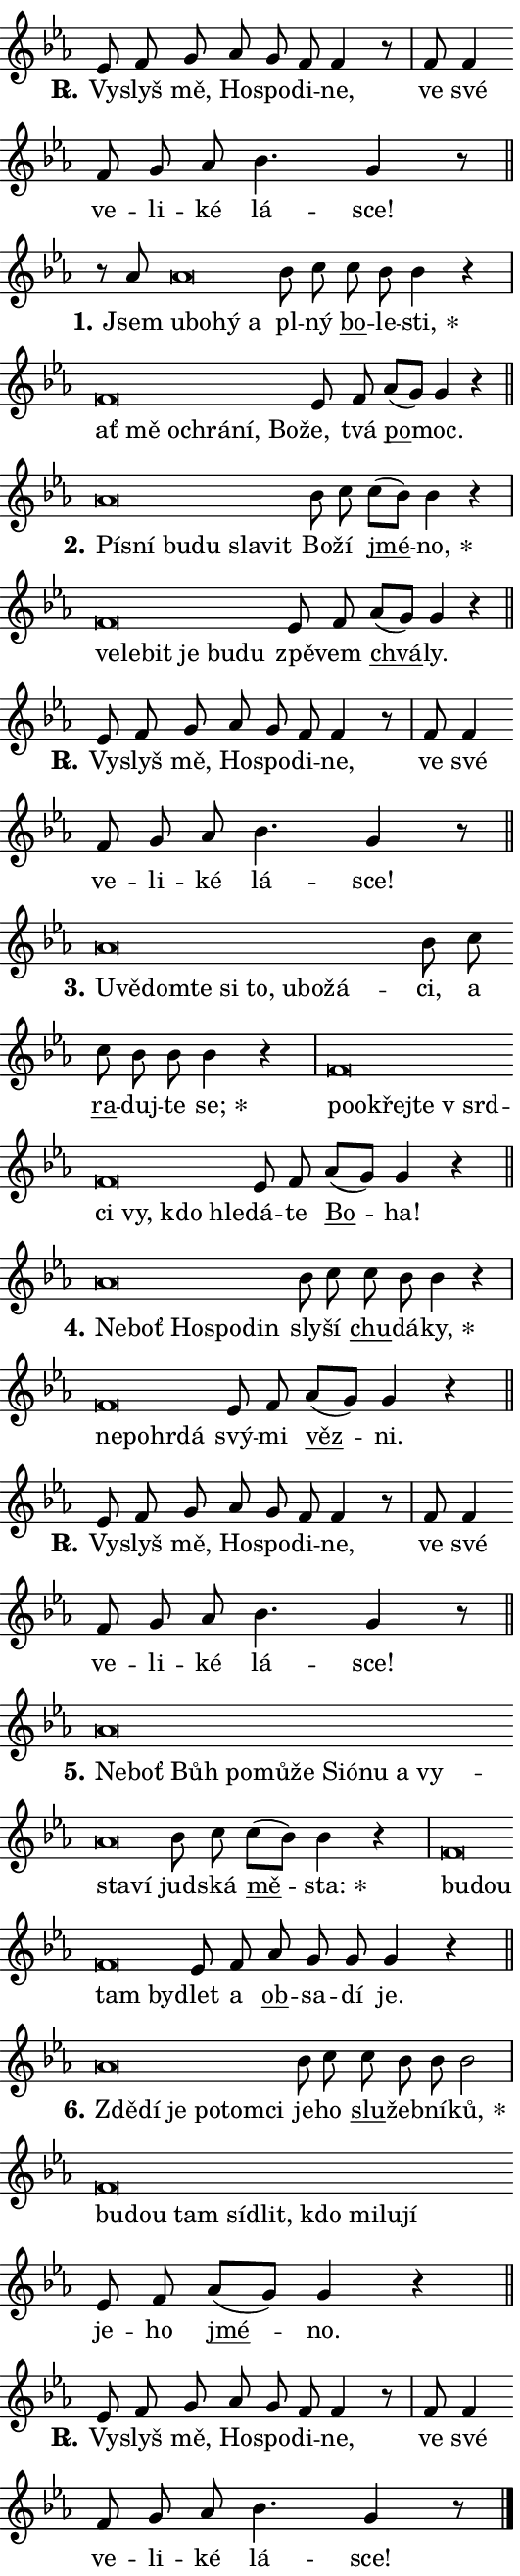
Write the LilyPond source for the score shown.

\version "2.24.0"
\header { tagline = "" }
\paper {
  indent = 0\cm
  top-margin = 0\cm
  right-margin = 0.13\cm % to fit lyric hyphens
  bottom-margin = 0\cm
  left-margin = 0\cm
  paper-width = 9\cm
  page-breaking = #ly:one-page-breaking
  system-system-spacing.basic-distance = #11
  score-system-spacing.basic-distance = #11
  ragged-last = ##f
}


%% Author: Thomas Morley
%% https://lists.gnu.org/archive/html/lilypond-user/2020-05/msg00002.html
#(define (line-position grob)
"Returns position of @var[grob} in current system:
   @code{'start}, if at first time-step
   @code{'end}, if at last time-step
   @code{'middle} otherwise
"
  (let* ((col (ly:item-get-column grob))
         (ln (ly:grob-object col 'left-neighbor))
         (rn (ly:grob-object col 'right-neighbor))
         (col-to-check-left (if (ly:grob? ln) ln col))
         (col-to-check-right (if (ly:grob? rn) rn col))
         (break-dir-left
           (and
             (ly:grob-property col-to-check-left 'non-musical #f)
             (ly:item-break-dir col-to-check-left)))
         (break-dir-right
           (and
             (ly:grob-property col-to-check-right 'non-musical #f)
             (ly:item-break-dir col-to-check-right))))
        (cond ((eqv? 1 break-dir-left) 'start)
              ((eqv? -1 break-dir-right) 'end)
              (else 'middle))))

#(define (tranparent-at-line-position vctor)
  (lambda (grob)
  "Relying on @code{line-position} select the relevant enry from @var{vctor}.
Used to determine transparency,"
    (case (line-position grob)
      ((end) (not (vector-ref vctor 0)))
      ((middle) (not (vector-ref vctor 1)))
      ((start) (not (vector-ref vctor 2))))))

noteHeadBreakVisibility =
#(define-music-function (break-visibility)(vector?)
"Makes @code{NoteHead}s transparent relying on @var{break-visibility}"
#{
  \override NoteHead.transparent =
    #(tranparent-at-line-position break-visibility)
#})

#(define delete-ledgers-for-transparent-note-heads
  (lambda (grob)
    "Reads whether a @code{NoteHead} is transparent.
If so this @code{NoteHead} is removed from @code{'note-heads} from
@var{grob}, which is supposed to be @code{LedgerLineSpanner}.
As a result ledgers are not printed for this @code{NoteHead}"
    (let* ((nhds-array (ly:grob-object grob 'note-heads))
           (nhds-list
             (if (ly:grob-array? nhds-array)
                 (ly:grob-array->list nhds-array)
                 '()))
           ;; Relies on the transparent-property being done before
           ;; Staff.LedgerLineSpanner.after-line-breaking is executed.
           ;; This is fragile ...
           (to-keep
             (remove
               (lambda (nhd)
                 (ly:grob-property nhd 'transparent #f))
               nhds-list)))
      ;; TODO find a better method to iterate over grob-arrays, similiar
      ;; to filter/remove etc for lists
      ;; For now rebuilt from scratch
      (set! (ly:grob-object grob 'note-heads)  '())
      (for-each
        (lambda (nhd)
          (ly:pointer-group-interface::add-grob grob 'note-heads nhd))
        to-keep))))

squashNotes = {
  \override NoteHead.X-extent = #'(-0.2 . 0.2)
  \override NoteHead.Y-extent = #'(-0.75 . 0)
  \override NoteHead.stencil =
    #(lambda (grob)
       (let ((pos (ly:grob-property grob 'staff-position)))
         (begin
           (if (< pos -7) (display "ERROR: Lower brevis then expected\n") (display ""))
           (if (<= pos -6) ly:text-interface::print ly:note-head::print))))
}
unSquashNotes = {
  \revert NoteHead.X-extent
  \revert NoteHead.Y-extent
  \revert NoteHead.stencil
}

hideNotes = \noteHeadBreakVisibility #begin-of-line-visible
unHideNotes = \noteHeadBreakVisibility #all-visible

% work-around for resetting accidentals
% https://lilypond.org/doc/v2.23/Documentation/notation/displaying-rhythms#unmetered-music
cadenzaMeasure = {
  \cadenzaOff
  \partial 1024 s1024
  \cadenzaOn
}

#(define-markup-command (accent layout props text) (markup?)
  "Underline accented syllable"
  (interpret-markup layout props
    #{\markup \override #'(offset . 4.3) \underline { #text }#}))

responsum = \markup \concat {
  "R" \hspace #-1.05 \path #0.1 #'((moveto 0 0.07) (lineto 0.9 0.8)) \hspace #0.05 "."
}

spaceSize = #0.6828661417322834 % exact space size for TeX Gyre Schola

\layout {
  \context {
    \Staff
    \remove "Time_signature_engraver"
    \override LedgerLineSpanner.after-line-breaking = #delete-ledgers-for-transparent-note-heads
  }
  \context {
    \Lyrics {
      \override LyricSpace.minimum-distance = \spaceSize
      \override LyricText.font-name = #"TeX Gyre Schola"
      \override LyricText.font-size = 1
      \override StanzaNumber.font-name = #"TeX Gyre Schola Bold"
      \override StanzaNumber.font-size = 1
    }
  }
  \context {
    \Score 
    \override NoteHead.text =
      #(lambda (grob) 
        (let ((pos (ly:grob-property grob 'staff-position)))
          #{\markup {
            \combine
              \halign #-0.55 \raise #(if (= pos -6) 0 0.5) \override #'(thickness . 2) \draw-line #'(3.2 . 0)
              \musicglyph "noteheads.sM1"
          }#}))
  }
}

% magnetic-lyrics.ily
%
%   written by
%     Jean Abou Samra <jean@abou-samra.fr>
%     Werner Lemberg <wl@gnu.org>
%
%   adapted by
%     Jiri Hon <jiri.hon@gmail.com>
%
% Version 2022-Apr-15

% https://www.mail-archive.com/lilypond-user@gnu.org/msg149350.html

#(define (Left_hyphen_pointer_engraver context)
   "Collect syllable-hyphen-syllable occurrences in lyrics and store
them in properties.  This engraver only looks to the left.  For
example, if the lyrics input is @code{foo -- bar}, it does the
following.

@itemize @bullet
@item
Set the @code{text} property of the @code{LyricHyphen} grob between
@q{foo} and @q{bar} to @code{foo}.

@item
Set the @code{left-hyphen} property of the @code{LyricText} grob with
text @q{foo} to the @code{LyricHyphen} grob between @q{foo} and
@q{bar}.
@end itemize

Use this auxiliary engraver in combination with the
@code{lyric-@/text::@/apply-@/magnetic-@/offset!} hook."
   (let ((hyphen #f)
         (text #f))
     (make-engraver
      (acknowledgers
       ((lyric-syllable-interface engraver grob source-engraver)
        (set! text grob)))
      (end-acknowledgers
       ((lyric-hyphen-interface engraver grob source-engraver)
        ;(when (not (grob::has-interface grob 'lyric-space-interface))
          (set! hyphen grob)));)
      ((stop-translation-timestep engraver)
       (when (and text hyphen)
         (ly:grob-set-object! text 'left-hyphen hyphen))
       (set! text #f)
       (set! hyphen #f)))))

#(define (lyric-text::apply-magnetic-offset! grob)
   "If the space between two syllables is less than the value in
property @code{LyricText@/.details@/.squash-threshold}, move the right
syllable to the left so that it gets concatenated with the left
syllable.

Use this function as a hook for
@code{LyricText@/.after-@/line-@/breaking} if the
@code{Left_@/hyphen_@/pointer_@/engraver} is active."
   (let ((hyphen (ly:grob-object grob 'left-hyphen #f)))
     (when hyphen
       (let ((left-text (ly:spanner-bound hyphen LEFT)))
         (when (grob::has-interface left-text 'lyric-syllable-interface)
           (let* ((common (ly:grob-common-refpoint grob left-text X))
                  (this-x-ext (ly:grob-extent grob common X))
                  (left-x-ext
                   (begin
                     ;; Trigger magnetism for left-text.
                     (ly:grob-property left-text 'after-line-breaking)
                     (ly:grob-extent left-text common X)))
                  ;; `delta` is the gap width between two syllables.
                  (delta (- (interval-start this-x-ext)
                            (interval-end left-x-ext)))
                  (details (ly:grob-property grob 'details))
                  (threshold (assoc-get 'squash-threshold details 0.2)))
             (when (< delta threshold)
               (let* (;; We have to manipulate the input text so that
                      ;; ligatures crossing syllable boundaries are not
                      ;; disabled.  For languages based on the Latin
                      ;; script this is essentially a beautification.
                      ;; However, for non-Western scripts it can be a
                      ;; necessity.
                      (lt (ly:grob-property left-text 'text))
                      (rt (ly:grob-property grob 'text))
                      (is-space (grob::has-interface hyphen 'lyric-space-interface))
                      (space (if is-space " " ""))
                      (extra-delta (if is-space spaceSize 0))
                      ;; Append new syllable.
                      (ltrt-space (if (and (string? lt) (string? rt))
                                (string-append lt space rt)
                                (make-concat-markup (list lt space rt))))
                      ;; Right-align `ltrt` to the right side.
                      (ltrt-space-markup (grob-interpret-markup
                               grob
                               (make-translate-markup
                                (cons (interval-length this-x-ext) 0)
                                (make-right-align-markup ltrt-space)))))
                 (begin
                   ;; Don't print `left-text`.
                   (ly:grob-set-property! left-text 'stencil #f)
                   ;; Set text and stencil (which holds all collected
                   ;; syllables so far) and shift it to the left.
                   (ly:grob-set-property! grob 'text ltrt-space)
                   (ly:grob-set-property! grob 'stencil ltrt-space-markup)
                   (ly:grob-translate-axis! grob (- (- delta extra-delta)) X))))))))))


#(define (lyric-hyphen::displace-bounds-first grob)
   ;; Make very sure this callback isn't triggered too early.
   (let ((left (ly:spanner-bound grob LEFT))
         (right (ly:spanner-bound grob RIGHT)))
     (ly:grob-property left 'after-line-breaking)
     (ly:grob-property right 'after-line-breaking)
     (ly:lyric-hyphen::print grob)))

squashThreshold = #0.4

\layout {
  \context {
    \Lyrics
    \consists #Left_hyphen_pointer_engraver
    \override LyricText.after-line-breaking =
      #lyric-text::apply-magnetic-offset!
    \override LyricHyphen.stencil = #lyric-hyphen::displace-bounds-first
    \override LyricText.details.squash-threshold = \squashThreshold
    \override LyricHyphen.minimum-distance = 0
    \override LyricHyphen.minimum-length = \squashThreshold
  }
}

squashText = \override LyricText.details.squash-threshold = 9999
unSquashText = \override LyricText.details.squash-threshold = \squashThreshold

leftText = \override LyricText.self-alignment-X = #LEFT
unLeftText = \revert LyricText.self-alignment-X

starOffset = #(lambda (grob) 
                (let ((x_offset (ly:self-alignment-interface::aligned-on-x-parent grob)))
                  (if (= x_offset 0) 0 (+ x_offset 1.2))))

star = #(define-music-function (syllable)(string?)
"Append star separator at the end of a syllable"
#{
  \once \override LyricText.X-offset = #starOffset
  \lyricmode { \markup {
    #syllable
    \override #'((font-name . "TeX Gyre Schola Bold")) \hspace #0.2 \lower #0.65 \larger "*"
  } }
#})

starAccent = #(define-music-function (syllable)(string?)
"Append star separator at the end of a syllable and make accent"
#{
  \once \override LyricText.X-offset = #starOffset
  \lyricmode { \markup {
    \accent #syllable
    \override #'((font-name . "TeX Gyre Schola Bold")) \hspace #0.2 \lower #0.65 \larger "*"
  } }
#})

breath = #(define-music-function (syllable)(string?)
"Append breathing indicator at the end of a syllable"
#{
  \lyricmode { \markup { #syllable "+" } }
#})

optionalBreath = #(define-music-function (syllable)(string?)
"Append optional breathing indicator at the end of a syllable"
#{
  \lyricmode { \markup { #syllable "(+)" } }
#})


\score {
    <<
        \new Voice = "melody" { \cadenzaOn \key es \major \relative { es'8 f g as g f f4 r8 \cadenzaMeasure \bar "|" f f4 \bar "" f8 g as \bar "" bes4. g4 r8 \cadenzaMeasure \bar "||" \break } }
        \new Lyrics \lyricsto "melody" { \lyricmode { \set stanza = \responsum
Vy -- slyš mě, Ho -- spo -- di -- ne, ve své ve -- li -- ké lá -- sce! } }
    >>
    \layout {}
}

\score {
    <<
        \new Voice = "melody" { \cadenzaOn \key es \major \relative { r8 as'8 \squashNotes as\breve*1/16 \hideNotes \breve*1/16 \bar "" \breve*1/16 \breve*1/16 \bar "" \unHideNotes \unSquashNotes bes8 c \bar "" c bes bes4 r \cadenzaMeasure \bar "|" \squashNotes f\breve*1/16 \hideNotes \breve*1/16 \bar "" \breve*1/16 \bar "" \breve*1/16 \bar "" \breve*1/16 \breve*1/16 \bar "" \unHideNotes \unSquashNotes es8 f \bar "" as[( g)] g4 r \cadenzaMeasure \bar "||" \break } }
        \new Lyrics \lyricsto "melody" { \lyricmode { \set stanza = "1."
Jsem \leftText u -- \squashText bo -- hý a \unLeftText \unSquashText pl -- ný \markup \accent bo -- le -- \star sti, \leftText ať \squashText mě o -- chrá -- ní, Bo -- \unLeftText \unSquashText že, tvá \markup \accent po -- moc. } }
    >>
    \layout {}
}

\score {
    <<
        \new Voice = "melody" { \cadenzaOn \key es \major \relative { \squashNotes as'\breve*1/16 \hideNotes \breve*1/16 \bar "" \breve*1/16 \bar "" \breve*1/16 \bar "" \breve*1/16 \breve*1/16 \bar "" \unHideNotes \unSquashNotes bes8 c \bar "" c[( bes)] bes4 r \cadenzaMeasure \bar "|" \squashNotes f\breve*1/16 \hideNotes \breve*1/16 \bar "" \breve*1/16 \bar "" \breve*1/16 \bar "" \breve*1/16 \breve*1/16 \bar "" \unHideNotes \unSquashNotes es8 f \bar "" as[( g)] g4 r \cadenzaMeasure \bar "||" \break } }
        \new Lyrics \lyricsto "melody" { \lyricmode { \set stanza = "2."
\leftText Pí -- \squashText sní bu -- du sla -- vit \unLeftText \unSquashText Bo -- ží \markup \accent jmé -- \star no, \leftText ve -- \squashText le -- bit je bu -- du \unLeftText \unSquashText zpě -- vem \markup \accent chvá -- ly. } }
    >>
    \layout {}
}

\score {
    <<
        \new Voice = "melody" { \cadenzaOn \key es \major \relative { es'8 f g as g f f4 r8 \cadenzaMeasure \bar "|" f f4 \bar "" f8 g as \bar "" bes4. g4 r8 \cadenzaMeasure \bar "||" \break } }
        \new Lyrics \lyricsto "melody" { \lyricmode { \set stanza = \responsum
Vy -- slyš mě, Ho -- spo -- di -- ne, ve své ve -- li -- ké lá -- sce! } }
    >>
    \layout {}
}

\score {
    <<
        \new Voice = "melody" { \cadenzaOn \key es \major \relative { \squashNotes as'\breve*1/16 \hideNotes \breve*1/16 \bar "" \breve*1/16 \bar "" \breve*1/16 \bar "" \breve*1/16 \bar "" \breve*1/16 \bar "" \breve*1/16 \bar "" \breve*1/16 \breve*1/16 \bar "" \unHideNotes \unSquashNotes bes8 c \bar "" c bes bes bes4 r \cadenzaMeasure \bar "|" \squashNotes f\breve*1/16 \hideNotes \breve*1/16 \bar "" \breve*1/16 \bar "" \breve*1/16 \bar "" \breve*1/16 \bar "" \breve*1/16 \bar "" \breve*1/16 \bar "" \breve*1/16 \breve*1/16 \bar "" \unHideNotes \unSquashNotes es8 f \bar "" as[( g)] g4 r \cadenzaMeasure \bar "||" \break } }
        \new Lyrics \lyricsto "melody" { \lyricmode { \set stanza = "3."
\leftText U -- \squashText vě -- dom -- te si to, u -- bo -- žá -- \unLeftText \unSquashText ci, a \markup \accent ra -- duj -- te \star se; \leftText po -- \squashText o -- křej -- te "v srd" -- ci vy, kdo hle -- \unLeftText \unSquashText dá -- te \markup \accent Bo -- ha! } }
    >>
    \layout {}
}

\score {
    <<
        \new Voice = "melody" { \cadenzaOn \key es \major \relative { \squashNotes as'\breve*1/16 \hideNotes \breve*1/16 \bar "" \breve*1/16 \bar "" \breve*1/16 \breve*1/16 \bar "" \unHideNotes \unSquashNotes bes8 c \bar "" c bes bes4 r \cadenzaMeasure \bar "|" \squashNotes f\breve*1/16 \hideNotes \breve*1/16 \bar "" \breve*1/16 \breve*1/16 \bar "" \unHideNotes \unSquashNotes es8 f \bar "" as[( g)] g4 r \cadenzaMeasure \bar "||" \break } }
        \new Lyrics \lyricsto "melody" { \lyricmode { \set stanza = "4."
\leftText Ne -- \squashText boť Ho -- spo -- din \unLeftText \unSquashText sly -- ší \markup \accent chu -- dá -- \star ky, \leftText ne -- \squashText po -- hr -- dá \unLeftText \unSquashText svý -- mi \markup \accent věz -- ni. } }
    >>
    \layout {}
}

\score {
    <<
        \new Voice = "melody" { \cadenzaOn \key es \major \relative { es'8 f g as g f f4 r8 \cadenzaMeasure \bar "|" f f4 \bar "" f8 g as \bar "" bes4. g4 r8 \cadenzaMeasure \bar "||" \break } }
        \new Lyrics \lyricsto "melody" { \lyricmode { \set stanza = \responsum
Vy -- slyš mě, Ho -- spo -- di -- ne, ve své ve -- li -- ké lá -- sce! } }
    >>
    \layout {}
}

\score {
    <<
        \new Voice = "melody" { \cadenzaOn \key es \major \relative { \squashNotes as'\breve*1/16 \hideNotes \breve*1/16 \bar "" \breve*1/16 \bar "" \breve*1/16 \bar "" \breve*1/16 \bar "" \breve*1/16 \bar "" \breve*1/16 \bar "" \breve*1/16 \bar "" \breve*1/16 \bar "" \breve*1/16 \bar "" \breve*1/16 \bar "" \breve*1/16 \breve*1/16 \bar "" \unHideNotes \unSquashNotes bes8 c \bar "" c[( bes)] bes4 r \cadenzaMeasure \bar "|" \squashNotes f\breve*1/16 \hideNotes \breve*1/16 \bar "" \breve*1/16 \breve*1/16 \bar "" \unHideNotes \unSquashNotes es8 f \bar "" as g g g4 r \cadenzaMeasure \bar "||" \break } }
        \new Lyrics \lyricsto "melody" { \lyricmode { \set stanza = "5."
\leftText Ne -- \squashText boť Bůh po -- mů -- že Si -- ó -- nu a vy -- sta -- ví \unLeftText \unSquashText jud -- ská \markup \accent mě -- \star sta: \leftText bu -- \squashText dou tam by -- \unLeftText \unSquashText dlet a \markup \accent ob -- sa -- dí je. } }
    >>
    \layout {}
}

\score {
    <<
        \new Voice = "melody" { \cadenzaOn \key es \major \relative { \squashNotes as'\breve*1/16 \hideNotes \breve*1/16 \bar "" \breve*1/16 \bar "" \breve*1/16 \bar "" \breve*1/16 \breve*1/16 \bar "" \unHideNotes \unSquashNotes bes8 c \bar "" c bes bes bes2 \cadenzaMeasure \bar "|" \squashNotes f\breve*1/16 \hideNotes \breve*1/16 \bar "" \breve*1/16 \bar "" \breve*1/16 \bar "" \breve*1/16 \bar "" \breve*1/16 \bar "" \breve*1/16 \bar "" \breve*1/16 \breve*1/16 \bar "" \unHideNotes \unSquashNotes es8 f \bar "" as[( g)] g4 r \cadenzaMeasure \bar "||" \break } }
        \new Lyrics \lyricsto "melody" { \lyricmode { \set stanza = "6."
\leftText Zdě -- \squashText dí je po -- tom -- ci \unLeftText \unSquashText je -- ho \markup \accent slu -- žeb -- ní -- \star ků, \leftText bu -- \squashText dou tam sí -- dlit, kdo mi -- lu -- jí \unLeftText \unSquashText je -- ho \markup \accent jmé -- no. } }
    >>
    \layout {}
}

\score {
    <<
        \new Voice = "melody" { \cadenzaOn \key es \major \relative { es'8 f g as g f f4 r8 \cadenzaMeasure \bar "|" f f4 \bar "" f8 g as \bar "" bes4. g4 r8 \cadenzaMeasure \bar "||" \break } \bar "|." }
        \new Lyrics \lyricsto "melody" { \lyricmode { \set stanza = \responsum
Vy -- slyš mě, Ho -- spo -- di -- ne, ve své ve -- li -- ké lá -- sce! } }
    >>
    \layout {}
}
